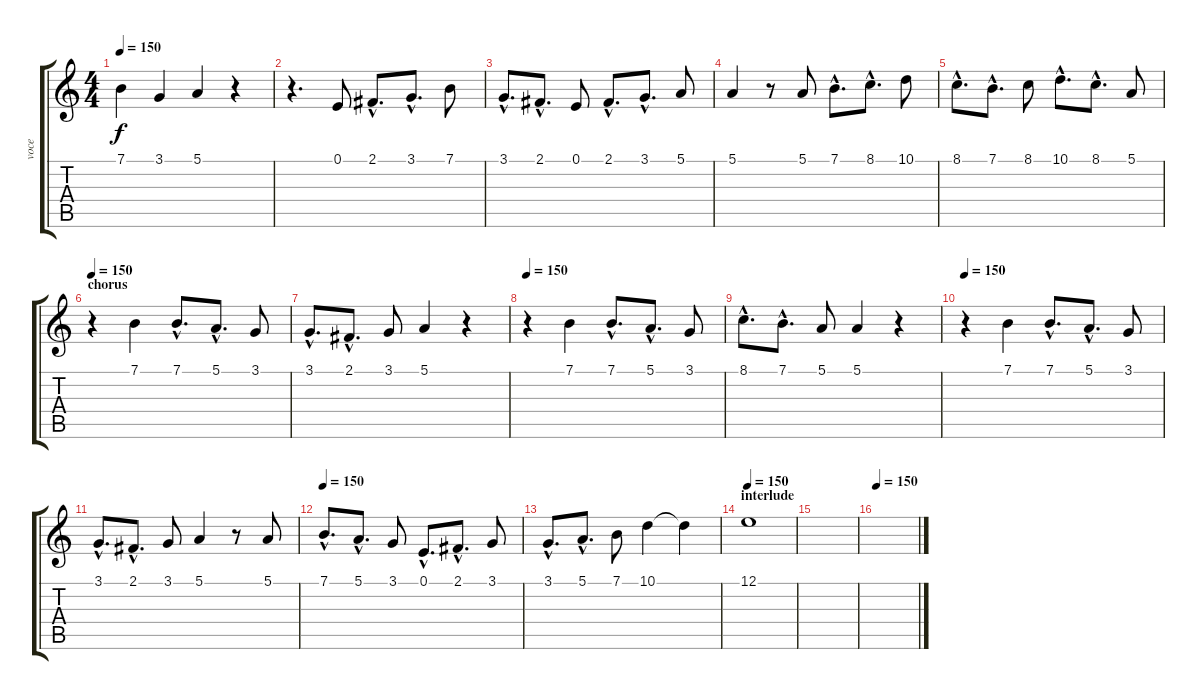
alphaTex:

\track ("voce" "voce") {instrument baritonesax}
\staff {score tabs}
\tuning (E4 B3 G3 D3 A2 E2) {hide}
\ts (4 4)
\tempo 150
\clef g2
\ks c
7.1.4{dy f} 3.1.4 5.1.4 r.4 |
r.4{d} 0.1.8 2.1{hac}.8{d} 3.1{hac}.8{d} 7.1.8 |
3.1{hac}.8{d} 2.1{hac}.8{d} 0.1.8 2.1{hac}.8{d} 3.1{hac}.8{d} 5.1.8 |
5.1.4 r.8 5.1.8 7.1{hac}.8{d} 8.1{hac}.8{d} 10.1.8 |
8.1{hac}.8{d} 7.1{hac}.8{d} 8.1.8 10.1{hac}.8{d} 8.1{hac}.8{d} 5.1.8 |
\section ("" "chorus")
\tempo 150
r.4 7.1.4 7.1{hac}.8{d} 5.1{hac}.8{d} 3.1.8 |
3.1{hac}.8{d} 2.1{hac}.8{d} 3.1.8 5.1.4 r.4 |
\tempo 150
r.4 7.1.4 7.1{hac}.8{d} 5.1{hac}.8{d} 3.1.8 |
8.1{hac}.8{d} 7.1{hac}.8{d} 5.1.8 5.1.4 r.4 |
\tempo 150
r.4 7.1.4 7.1{hac}.8{d} 5.1{hac}.8{d} 3.1.8 |
3.1{hac}.8{d} 2.1{hac}.8{d} 3.1.8 5.1.4 r.8 5.1.8 |
\tempo 150
7.1{hac}.8{d} 5.1{hac}.8{d} 3.1.8 0.1{hac}.8{d} 2.1{hac}.8{d} 3.1.8 |
3.1{hac}.8{d} 5.1{hac}.8{d} 7.1.8 10.1.4 10.1{t}.4 |
\section ("" "interlude")
\tempo 150
12.1.1 |
|
\tempo 150
